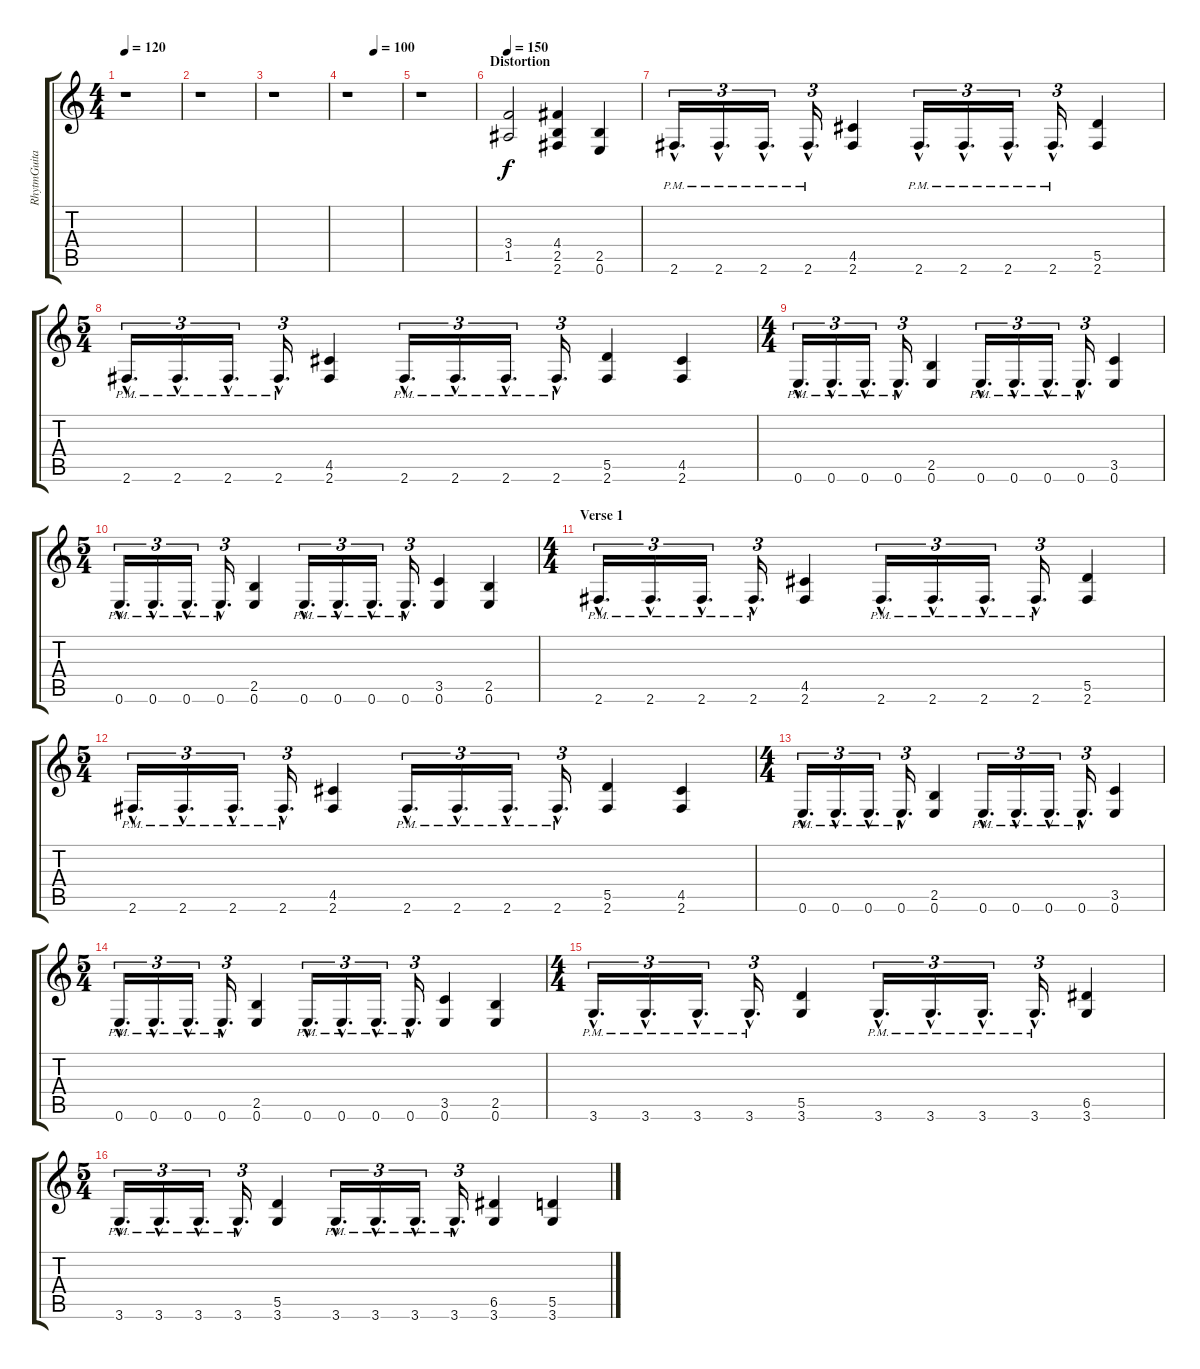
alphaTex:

\track ("RhytmGuitar - Michael Denner" "RhytmGuita") {instrument distortionguitar}
\staff {score tabs}
\tuning (E4 B3 G3 D3 A2 E2) {hide}
\ts (4 4)
\tempo 120
\clef g2
\ks c
r.1{dy f} |
r.1 |
r.1 |
\tempo (100 0.5)
r.1 |
r.1 |
\section ("" "Distortion")
\tempo 150
(3.4 1.5).2 (4.4 2.5 2.6).4 (2.5 0.6).4 |
2.6{hac pm}.16{d tu (3 2)} 2.6{hac pm}.16{d tu (3 2)} 2.6{hac pm}.16{d tu (3 2)} 2.6{hac pm}.16{d tu (3 2)} (4.5 2.6).4 2.6{hac pm}.16{d tu (3 2)} 2.6{hac pm}.16{d tu (3 2)} 2.6{hac pm}.16{d tu (3 2)} 2.6{hac pm}.16{d tu (3 2)} (5.5 2.6).4 |
\ts (5 4)
2.6{hac pm}.16{d tu (3 2)} 2.6{hac pm}.16{d tu (3 2)} 2.6{hac pm}.16{d tu (3 2)} 2.6{hac pm}.16{d tu (3 2)} (4.5 2.6).4 2.6{hac pm}.16{d tu (3 2)} 2.6{hac pm}.16{d tu (3 2)} 2.6{hac pm}.16{d tu (3 2)} 2.6{hac pm}.16{d tu (3 2)} (5.5 2.6).4 (4.5 2.6).4 |
\ts (4 4)
0.6{hac pm}.16{d tu (3 2)} 0.6{hac pm}.16{d tu (3 2)} 0.6{hac pm}.16{d tu (3 2)} 0.6{hac pm}.16{d tu (3 2)} (2.5 0.6).4 0.6{hac pm}.16{d tu (3 2)} 0.6{hac pm}.16{d tu (3 2)} 0.6{hac pm}.16{d tu (3 2)} 0.6{hac pm}.16{d tu (3 2)} (3.5 0.6).4 |
\ts (5 4)
0.6{hac pm}.16{d tu (3 2)} 0.6{hac pm}.16{d tu (3 2)} 0.6{hac pm}.16{d tu (3 2)} 0.6{hac pm}.16{d tu (3 2)} (2.5 0.6).4 0.6{hac pm}.16{d tu (3 2)} 0.6{hac pm}.16{d tu (3 2)} 0.6{hac pm}.16{d tu (3 2)} 0.6{hac pm}.16{d tu (3 2)} (3.5 0.6).4 (2.5 0.6).4 |
\ts (4 4)
\section ("" "Verse 1")
2.6{hac pm}.16{d tu (3 2)} 2.6{hac pm}.16{d tu (3 2)} 2.6{hac pm}.16{d tu (3 2)} 2.6{hac pm}.16{d tu (3 2)} (4.5 2.6).4 2.6{hac pm}.16{d tu (3 2)} 2.6{hac pm}.16{d tu (3 2)} 2.6{hac pm}.16{d tu (3 2)} 2.6{hac pm}.16{d tu (3 2)} (5.5 2.6).4 |
\ts (5 4)
2.6{hac pm}.16{d tu (3 2)} 2.6{hac pm}.16{d tu (3 2)} 2.6{hac pm}.16{d tu (3 2)} 2.6{hac pm}.16{d tu (3 2)} (4.5 2.6).4 2.6{hac pm}.16{d tu (3 2)} 2.6{hac pm}.16{d tu (3 2)} 2.6{hac pm}.16{d tu (3 2)} 2.6{hac pm}.16{d tu (3 2)} (5.5 2.6).4 (4.5 2.6).4 |
\ts (4 4)
0.6{hac pm}.16{d tu (3 2)} 0.6{hac pm}.16{d tu (3 2)} 0.6{hac pm}.16{d tu (3 2)} 0.6{hac pm}.16{d tu (3 2)} (2.5 0.6).4 0.6{hac pm}.16{d tu (3 2)} 0.6{hac pm}.16{d tu (3 2)} 0.6{hac pm}.16{d tu (3 2)} 0.6{hac pm}.16{d tu (3 2)} (3.5 0.6).4 |
\ts (5 4)
0.6{hac pm}.16{d tu (3 2)} 0.6{hac pm}.16{d tu (3 2)} 0.6{hac pm}.16{d tu (3 2)} 0.6{hac pm}.16{d tu (3 2)} (2.5 0.6).4 0.6{hac pm}.16{d tu (3 2)} 0.6{hac pm}.16{d tu (3 2)} 0.6{hac pm}.16{d tu (3 2)} 0.6{hac pm}.16{d tu (3 2)} (3.5 0.6).4 (2.5 0.6).4 |
\ts (4 4)
3.6{hac pm}.16{d tu (3 2)} 3.6{hac pm}.16{d tu (3 2)} 3.6{hac pm}.16{d tu (3 2)} 3.6{hac pm}.16{d tu (3 2)} (5.5 3.6).4 3.6{hac pm}.16{d tu (3 2)} 3.6{hac pm}.16{d tu (3 2)} 3.6{hac pm}.16{d tu (3 2)} 3.6{hac pm}.16{d tu (3 2)} (6.5 3.6).4 |
\ts (5 4)
3.6{hac pm}.16{d tu (3 2)} 3.6{hac pm}.16{d tu (3 2)} 3.6{hac pm}.16{d tu (3 2)} 3.6{hac pm}.16{d tu (3 2)} (5.5 3.6).4 3.6{hac pm}.16{d tu (3 2)} 3.6{hac pm}.16{d tu (3 2)} 3.6{hac pm}.16{d tu (3 2)} 3.6{hac pm}.16{d tu (3 2)} (6.5 3.6).4 (5.5 3.6).4
